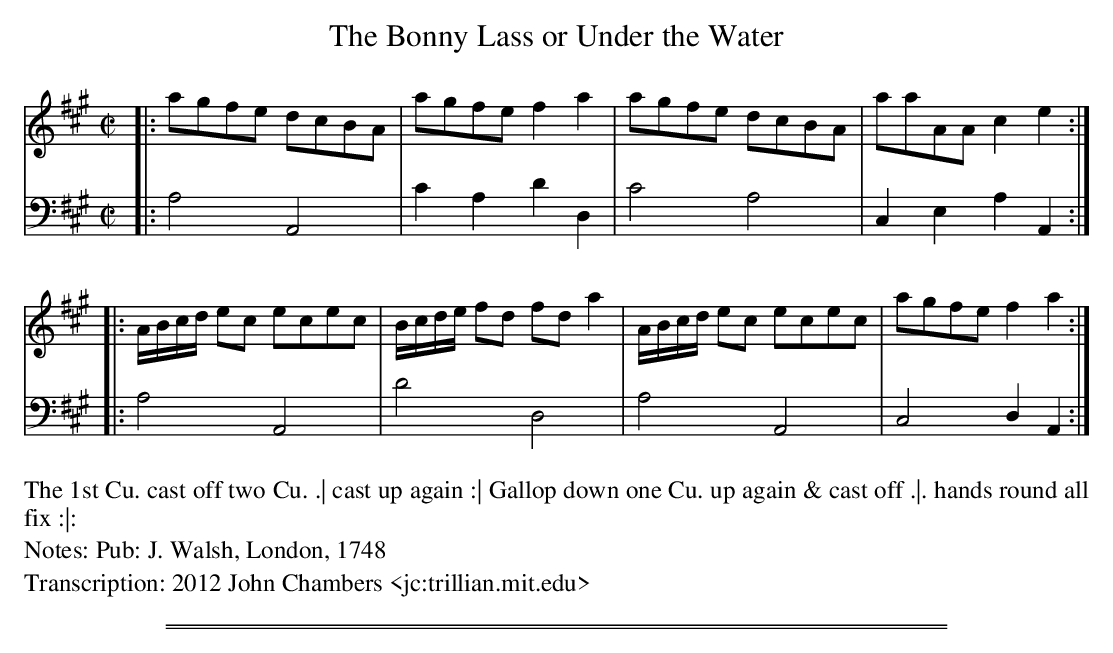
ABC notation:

X:1
T: The Bonny Lass or Under the Water
M: C|
L: 1/8
K: A
V: 1
|: agfe dcBA | agfe f2a2 | agfe dcBA | aaAA c2e2 :|
|: A/B/c/d/ ec ecec | B/c/d/e/ fd fd a2 | A/B/c/d/ ec ecec | agfe f2a2 :|
V: 2 clef=bass middle=d
|: a4 A4 | c'2a2 d'2d2 | c'4 a4 | c2e2 a2A2 :|
|: a4 A4 | d'4 d4 | a4 A4 | c4 d2A2 :|
%%begintext align
The 1st Cu. cast off two Cu. .|
cast up again :|
Gallop down one Cu. up again & cast off .|.
hands round all fix :|:
